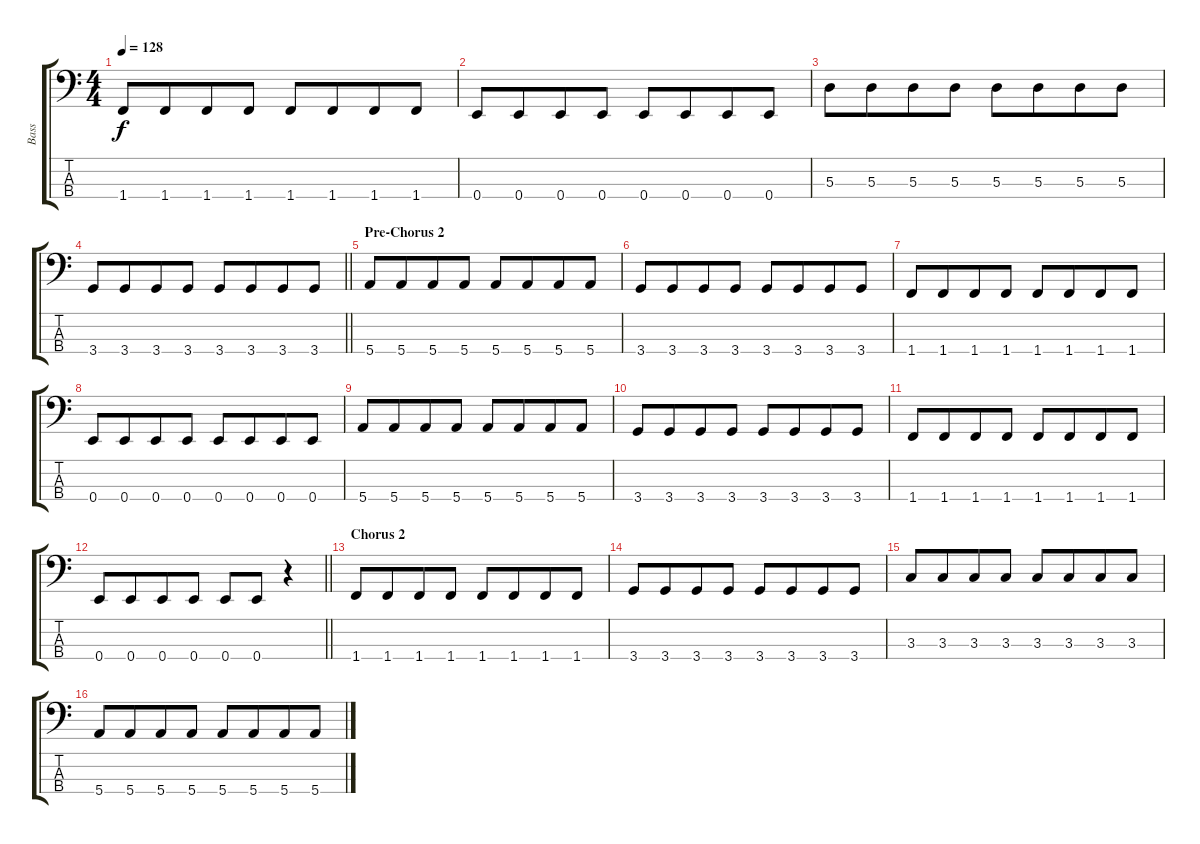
\track ("Bass" "Bass") {instrument electricbassfinger}
\staff {score tabs}
\tuning (G2 D2 A1 E1) {hide}
\ts (4 4)
\tempo 128
\clef f4
\ks c
1.4.8{dy f} 1.4.8{beam merge} 1.4.8 1.4.8 1.4.8 1.4.8{beam merge} 1.4.8 1.4.8 |
0.4.8 0.4.8{beam merge} 0.4.8 0.4.8 0.4.8 0.4.8{beam merge} 0.4.8 0.4.8 |
5.3.8 5.3.8{beam merge} 5.3.8 5.3.8 5.3.8 5.3.8{beam merge} 5.3.8 5.3.8 |
\barLineRight lightlight
3.4.8 3.4.8{beam merge} 3.4.8 3.4.8 3.4.8 3.4.8{beam merge} 3.4.8 3.4.8 |
\section ("" "Pre-Chorus 2")
5.4.8 5.4.8{beam merge} 5.4.8 5.4.8 5.4.8 5.4.8{beam merge} 5.4.8 5.4.8 |
3.4.8 3.4.8{beam merge} 3.4.8 3.4.8 3.4.8 3.4.8{beam merge} 3.4.8 3.4.8 |
1.4.8 1.4.8{beam merge} 1.4.8 1.4.8 1.4.8 1.4.8{beam merge} 1.4.8 1.4.8 |
0.4.8 0.4.8{beam merge} 0.4.8 0.4.8 0.4.8 0.4.8{beam merge} 0.4.8 0.4.8 |
5.4.8 5.4.8{beam merge} 5.4.8 5.4.8 5.4.8 5.4.8{beam merge} 5.4.8 5.4.8 |
3.4.8 3.4.8{beam merge} 3.4.8 3.4.8 3.4.8 3.4.8{beam merge} 3.4.8 3.4.8 |
1.4.8 1.4.8{beam merge} 1.4.8 1.4.8 1.4.8 1.4.8{beam merge} 1.4.8 1.4.8 |
\barLineRight lightlight
0.4.8 0.4.8{beam merge} 0.4.8 0.4.8 0.4.8 0.4.8{beam merge} r.4 |
\section ("" "Chorus 2")
1.4.8 1.4.8{beam merge} 1.4.8 1.4.8 1.4.8 1.4.8{beam merge} 1.4.8 1.4.8 |
3.4.8 3.4.8{beam merge} 3.4.8 3.4.8 3.4.8 3.4.8{beam merge} 3.4.8 3.4.8 |
3.3.8 3.3.8{beam merge} 3.3.8 3.3.8 3.3.8 3.3.8{beam merge} 3.3.8 3.3.8 |
5.4.8 5.4.8{beam merge} 5.4.8 5.4.8 5.4.8 5.4.8{beam merge} 5.4.8 5.4.8
